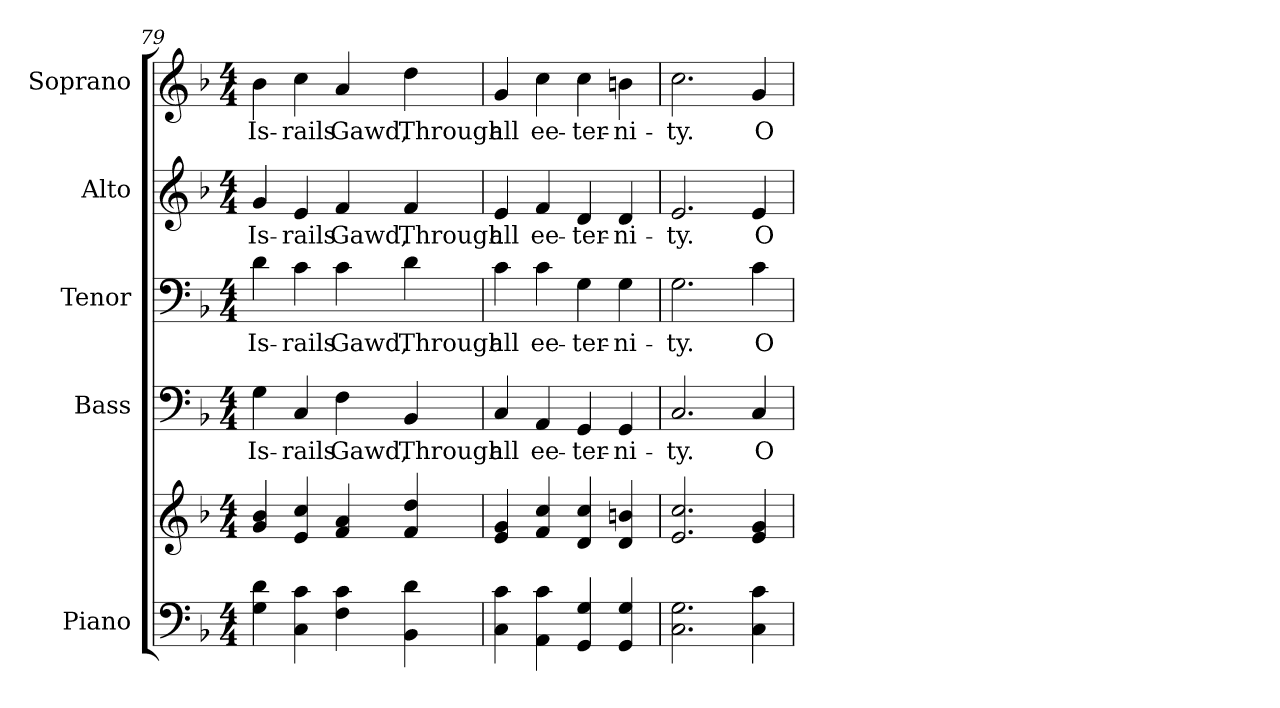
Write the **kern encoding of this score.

**kern	**kern	**kern	**text	**kern	**text	**kern	**text	**kern	**text
*part5	*part5	*part4	*part4	*part3	*part3	*part2	*part2	*part1	*part1
*staff6	*staff5	*staff4	*staff4	*staff3	*staff3	*staff2	*staff2	*staff1	*staff1
*I"Piano	*	*I"Bass	*	*I"Tenor	*	*I"Alto	*	*I"Soprano	*
*I'Pno.	*	*I'B.	*	*I'T.	*	*I'A.	*	*I'S.	*
*clefF4	*clefG2	*clefF4	*	*clefF4	*	*clefG2	*	*clefG2	*
*k[b-]	*k[b-]	*k[b-]	*	*k[b-]	*	*k[b-]	*	*k[b-]	*
*F:	*F:	*F:	*	*F:	*	*F:	*	*F:	*
*M4/4	*M4/4	*M4/4	*	*M4/4	*	*M4/4	*	*M4/4	*
=79	=79	=79	=79	=79	=79	=79	=79	=79	=79
!	!	!	!LO:LY:b:color=#000000	!	!	!	!	!	!
!	!	!	!	!	!LO:LY:b:color=#000000	!	!	!	!
!	!	!	!	!	!	!	!LO:LY:b:color=#000000	!	!
!	!	!	!	!	!	!	!	!	!LO:LY:b:color=#000000
4Gi\ 4di	4gi/ 4b-i	4Gi\	Is-	4di\	Is-	4gi/	Is-	4b-i\	Is-
!	!	!	!LO:LY:b:color=#000000	!	!	!	!	!	!
!	!	!	!	!	!LO:LY:b:color=#000000	!	!	!	!
!	!	!	!	!	!	!	!LO:LY:b:color=#000000	!	!
!	!	!	!	!	!	!	!	!	!LO:LY:b:color=#000000
4Ci\ 4ci	4ei/ 4cci	4Ci/	-rails	4ci\	-rails	4ei/	-rails	4cci\	-rails
!	!	!	!LO:LY:b:color=#000000	!	!	!	!	!	!
!	!	!	!	!	!LO:LY:b:color=#000000	!	!	!	!
!	!	!	!	!	!	!	!LO:LY:b:color=#000000	!	!
!	!	!	!	!	!	!	!	!	!LO:LY:b:color=#000000
4Fi\ 4ci	4fi/ 4ai	4Fi\	Gawd,	4ci\	Gawd,	4fi/	Gawd,	4ai/	Gawd,
!	!	!	!LO:LY:b:color=#000000	!	!	!	!	!	!
!	!	!	!	!	!LO:LY:b:color=#000000	!	!	!	!
!	!	!	!	!	!	!	!LO:LY:b:color=#000000	!	!
!	!	!	!	!	!	!	!	!	!LO:LY:b:color=#000000
4BB-i\ 4di	4fi/ 4ddi	4BB-i/	Through	4di\	Through	4fi/	Through	4ddi\	Through
=80	=80	=80	=80	=80	=80	=80	=80	=80	=80
!	!	!	!LO:LY:b:color=#000000	!	!	!	!	!	!
!	!	!	!	!	!LO:LY:b:color=#000000	!	!	!	!
!	!	!	!	!	!	!	!LO:LY:b:color=#000000	!	!
!	!	!	!	!	!	!	!	!	!LO:LY:b:color=#000000
4Ci\ 4ci	4ei/ 4gi	4Ci/	all	4ci\	all	4ei/	all	4gi/	all
!	!	!	!LO:LY:b:color=#000000	!	!	!	!	!	!
!	!	!	!	!	!LO:LY:b:color=#000000	!	!	!	!
!	!	!	!	!	!	!	!LO:LY:b:color=#000000	!	!
!	!	!	!	!	!	!	!	!	!LO:LY:b:color=#000000
4AAi\ 4ci	4fi/ 4cci	4AAi/	ee-	4ci\	ee-	4fi/	ee-	4cci\	ee-
!	!	!	!LO:LY:b:color=#000000	!	!	!	!	!	!
!	!	!	!	!	!LO:LY:b:color=#000000	!	!	!	!
!	!	!	!	!	!	!	!LO:LY:b:color=#000000	!	!
!	!	!	!	!	!	!	!	!	!LO:LY:b:color=#000000
4GGi/ 4Gi	4di/ 4cci	4GGi/	-ter-	4Gi\	-ter-	4di/	-ter-	4cci\	-ter-
!	!	!	!LO:LY:b:color=#000000	!	!	!	!	!	!
!	!	!	!	!	!LO:LY:b:color=#000000	!	!	!	!
!	!	!	!	!	!	!	!LO:LY:b:color=#000000	!	!
!	!	!	!	!	!	!	!	!	!LO:LY:b:color=#000000
4GGi/ 4Gi	4di/ 4bni	4GGi/	-ni-	4Gi\	-ni-	4di/	-ni-	4bni\	-ni-
=81	=81	=81	=81	=81	=81	=81	=81	=81	=81
!	!	!	!LO:LY:b:color=#000000	!	!	!	!	!	!
!	!	!	!	!	!LO:LY:b:color=#000000	!	!	!	!
!	!	!	!	!	!	!	!LO:LY:b:color=#000000	!	!
!	!	!	!	!	!	!	!	!	!LO:LY:b:color=#000000
2.Ci\ 2.Gi	2.ei/ 2.cci	2.Ci/	-ty.	2.Gi\	-ty.	2.ei/	-ty.	2.cci\	-ty.
!	!	!	!LO:LY:b:color=#000000	!	!	!	!	!	!
!	!	!	!	!	!LO:LY:b:color=#000000	!	!	!	!
!	!	!	!	!	!	!	!LO:LY:b:color=#000000	!	!
!	!	!	!	!	!	!	!	!	!LO:LY:b:color=#000000
4Ci\ 4ci	4ei/ 4gi	4Ci/	O	4ci\	O	4ei/	O	4gi/	O
=	=	=	=	=	=	=	=	=	=
*-	*-	*-	*-	*-	*-	*-	*-	*-	*-
